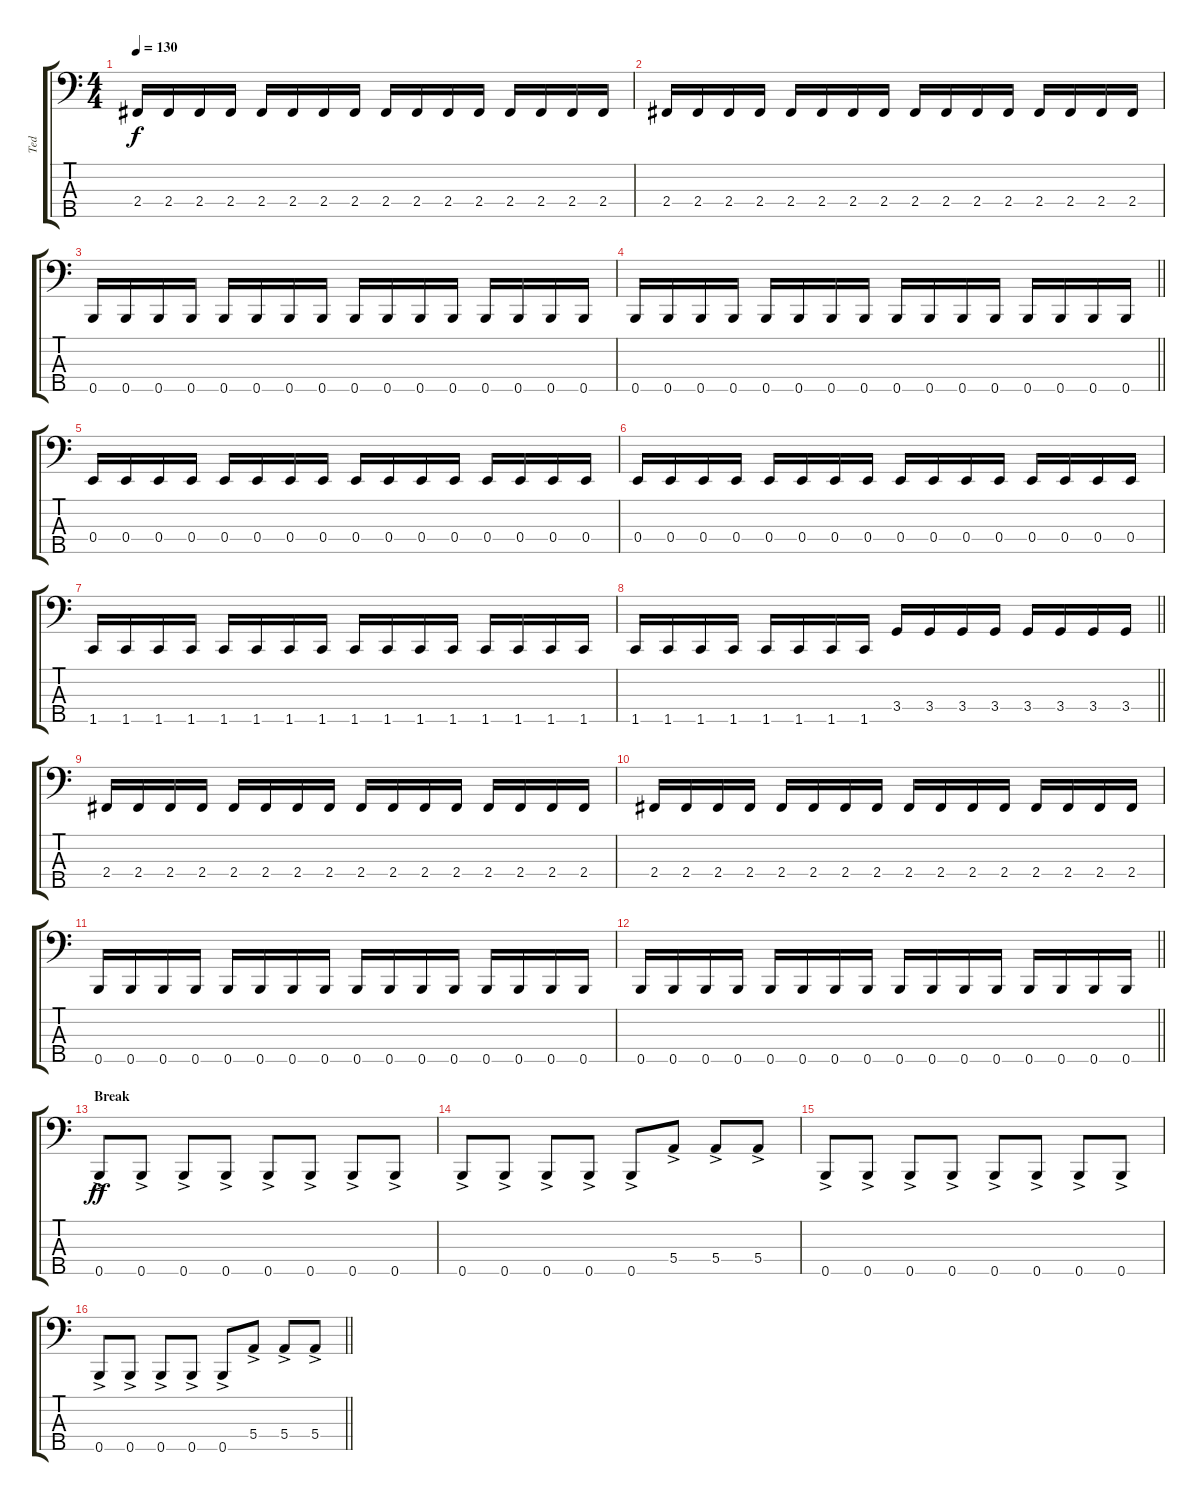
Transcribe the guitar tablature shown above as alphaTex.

\track ("Ted" "Ted") {instrument electricbassfinger}
\staff {score tabs}
\tuning (G2 D2 A1 E1 B0) {hide}
\ts (4 4)
\section ("" "")
\tempo 130
\clef f4
\ks c
2.4.16{dy f} 2.4.16 2.4.16 2.4.16 2.4.16 2.4.16 2.4.16 2.4.16 2.4.16 2.4.16 2.4.16 2.4.16 2.4.16 2.4.16 2.4.16 2.4.16 |
2.4.16 2.4.16 2.4.16 2.4.16 2.4.16 2.4.16 2.4.16 2.4.16 2.4.16 2.4.16 2.4.16 2.4.16 2.4.16 2.4.16 2.4.16 2.4.16 |
0.5.16 0.5.16 0.5.16 0.5.16 0.5.16 0.5.16 0.5.16 0.5.16 0.5.16 0.5.16 0.5.16 0.5.16 0.5.16 0.5.16 0.5.16 0.5.16 |
\barLineRight lightlight
0.5.16 0.5.16 0.5.16 0.5.16 0.5.16 0.5.16 0.5.16 0.5.16 0.5.16 0.5.16 0.5.16 0.5.16 0.5.16 0.5.16 0.5.16 0.5.16 |
\section ("" "")
0.4.16 0.4.16 0.4.16 0.4.16 0.4.16 0.4.16 0.4.16 0.4.16 0.4.16 0.4.16 0.4.16 0.4.16 0.4.16 0.4.16 0.4.16 0.4.16 |
0.4.16 0.4.16 0.4.16 0.4.16 0.4.16 0.4.16 0.4.16 0.4.16 0.4.16 0.4.16 0.4.16 0.4.16 0.4.16 0.4.16 0.4.16 0.4.16 |
1.5.16 1.5.16 1.5.16 1.5.16 1.5.16 1.5.16 1.5.16 1.5.16 1.5.16 1.5.16 1.5.16 1.5.16 1.5.16 1.5.16 1.5.16 1.5.16 |
\barLineRight lightlight
1.5.16 1.5.16 1.5.16 1.5.16 1.5.16 1.5.16 1.5.16 1.5.16 3.4.16 3.4.16 3.4.16 3.4.16 3.4.16 3.4.16 3.4.16 3.4.16 |
\section ("" "")
2.4.16 2.4.16 2.4.16 2.4.16 2.4.16 2.4.16 2.4.16 2.4.16 2.4.16 2.4.16 2.4.16 2.4.16 2.4.16 2.4.16 2.4.16 2.4.16 |
2.4.16 2.4.16 2.4.16 2.4.16 2.4.16 2.4.16 2.4.16 2.4.16 2.4.16 2.4.16 2.4.16 2.4.16 2.4.16 2.4.16 2.4.16 2.4.16 |
0.5.16 0.5.16 0.5.16 0.5.16 0.5.16 0.5.16 0.5.16 0.5.16 0.5.16 0.5.16 0.5.16 0.5.16 0.5.16 0.5.16 0.5.16 0.5.16 |
\barLineRight lightlight
0.5.16 0.5.16 0.5.16 0.5.16 0.5.16 0.5.16 0.5.16 0.5.16 0.5.16 0.5.16 0.5.16 0.5.16 0.5.16 0.5.16 0.5.16 0.5.16 |
\section ("" "Break")
0.5{ac}.8{dy ff} 0.5{ac}.8 0.5{ac}.8 0.5{ac}.8 0.5{ac}.8 0.5{ac}.8 0.5{ac}.8 0.5{ac}.8 |
0.5{ac}.8 0.5{ac}.8 0.5{ac}.8 0.5{ac}.8 0.5{ac}.8 5.4{ac}.8 5.4{ac}.8 5.4{ac}.8 |
0.5{ac}.8 0.5{ac}.8 0.5{ac}.8 0.5{ac}.8 0.5{ac}.8 0.5{ac}.8 0.5{ac}.8 0.5{ac}.8 |
\barLineRight lightlight
0.5{ac}.8 0.5{ac}.8 0.5{ac}.8 0.5{ac}.8 0.5{ac}.8 5.4{ac}.8 5.4{ac}.8 5.4{ac}.8
